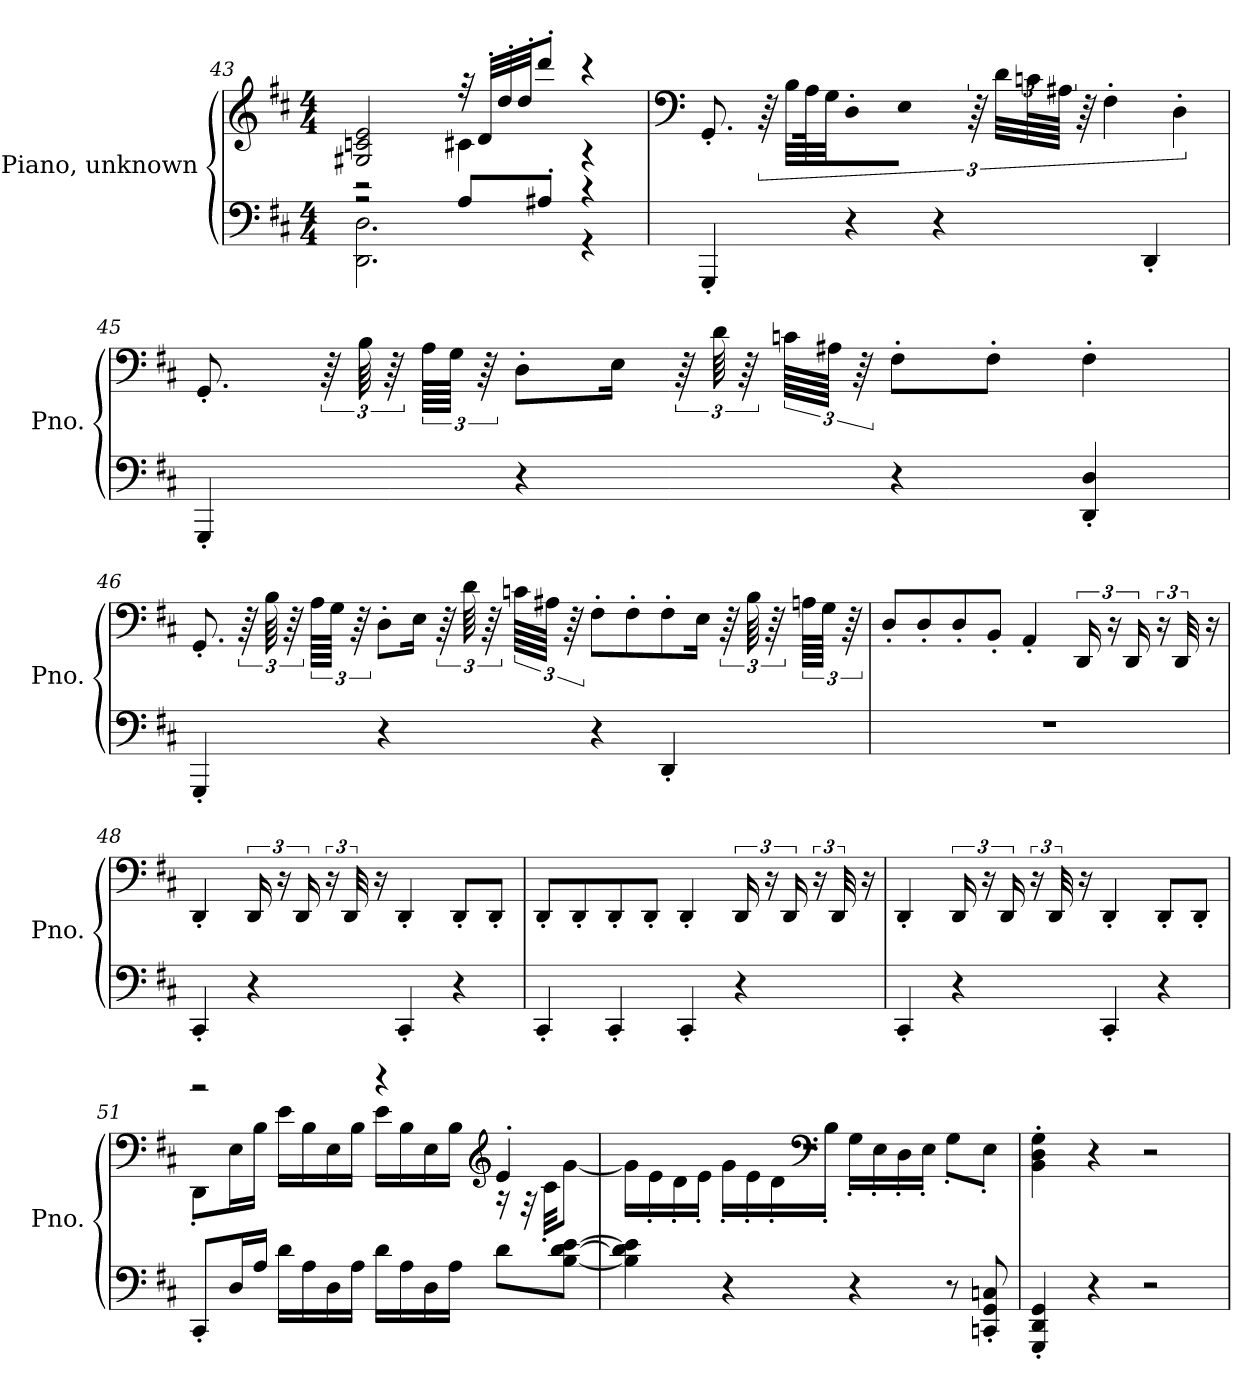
**kern	**kern
*part1	*part1
*staff2	*staff1
*I"Piano, unknown	*
*I'Pno.	*
!!LO:LB:g=z
*clefF4	*clefG2
*k[f#c#]	*k[f#c#]
*M4/4	*M4/4
=43	=43
*^	*^
2r	2.DD\ 2.D\	2G#X/ 2cn/ 2e/	2r
8A/L	.	32r	4c#X\
.	.	32d'/LLL	.
.	.	32dd'/	.
.	.	32dd'/JJ	.
8A#X'/J	.	8ddd'/J	.
4r	4r	4r	4r
*v	*v	*	*
*	*v	*v
=44	=44
*	*clefF4
4GGG'/	8.GG'/
.	96r
.	48B\LLL
*	*Xbrackettup
.	96A\K
.	48G\JJ
4r	8D'\
.	16E\Jk
*	*brackettup
.	96r
.	48d\LLL
.	96cn\L
.	96A#X\JJJJ
.	96r
4r	4F#'\
4DD'/	4D'\
!!LO:LB:g=z
=45	=45
4GGG'/	8.GG'/
.	96r
.	96B\
.	96r
.	96A\LLLL
.	96G\JJJJ
.	96r
4r	8D'\L
.	16E\Jk
.	96r
.	96d\
.	96r
.	96cn\LLLL
.	96A#X\JJJJ
.	96r
4r	8F#'\L
.	8F#'\J
4DD/' 4D/'	4F#'\
!!LO:PB:g=z
=46	=46
4GGG'/	8.GG'/
.	96r
.	96B\
.	96r
.	96A\LLLL
.	96G\JJJJ
.	96r
4r	8D'\L
.	16E\Jk
.	96r
.	96d\
.	96r
.	96cn\LLLL
.	96A#X\JJJJ
.	96r
4r	8F#'\L
.	8F#'\
4DD'/	8F#'\
.	16E\Jk
.	96r
.	96B\
.	96r
.	96An\LLLL
.	96G\JJJJ
.	96r
=47	=47
1r	8D'/L
.	8D'/
.	8D'/
.	8BB'/J
.	4AA'/
.	24DD/
.	24r
.	24DD/
.	24r
.	48DD/
.	16r
!!LO:LB:g=z
=48	=48
4CC#'/	4DD'/
4r	24DD/
.	24r
.	24DD/
.	24r
.	48DD/
.	16r
4CC#'/	4DD'/
4r	8DD'/L
.	8DD'/J
=49	=49
4CC#'/	8DD'/L
.	8DD'/
4CC#'/	8DD'/
.	8DD'/J
4CC#'/	4DD'/
4r	24DD/
.	24r
.	24DD/
.	24r
.	48DD/
.	16r
=50	=50
4CC#'/	4DD'/
4r	24DD/
.	24r
.	24DD/
.	24r
.	48DD/
.	16r
4CC#'/	4DD'/
4r	8DD'/L
.	8DD'/J
!!LO:LB:g=z
=51	=51
*	*^
8CC#'/L	2r	8DD'\L
16D/L	.	16E\L
16A/JJ	.	16B\JJ
16d\LL	.	16e\LL
16A\	.	16B\
16D\	.	16E\
16A\JJ	.	16B\JJ
16d\LL	4r	16e\LL
16A\	.	16B\
16D\	.	16E\
16A\JJ	.	16B\JJ
*	*clefG2	*
8d\L	4e'/	16r
.	.	32r
.	.	32c#'\KKL
[8B\ [8d\ [8e\J	.	[8g\J
=52	=52	=52
4B\] 4d\] 4e\]	1r	16g\LL]
.	.	16e'\
.	.	16d'\
.	.	16e'\JJ
4r	.	16g'\LL
.	.	16e'\
.	.	16d'\
*	*clefF4	*
.	.	16B'\JJ
4r	.	16G'\LL
.	.	16E'\
.	.	16D'\
.	.	16E'\JJ
8r	.	8G'\L
8CCn/' 8GG/' 8Cn/'	.	8E'\J
*	*v	*v
=53	=53
4GGG/' 4DD/' 4GG/'	4BB\' 4D\' 4G\'
4r	4r
2r	2r
=	=
*-	*-
